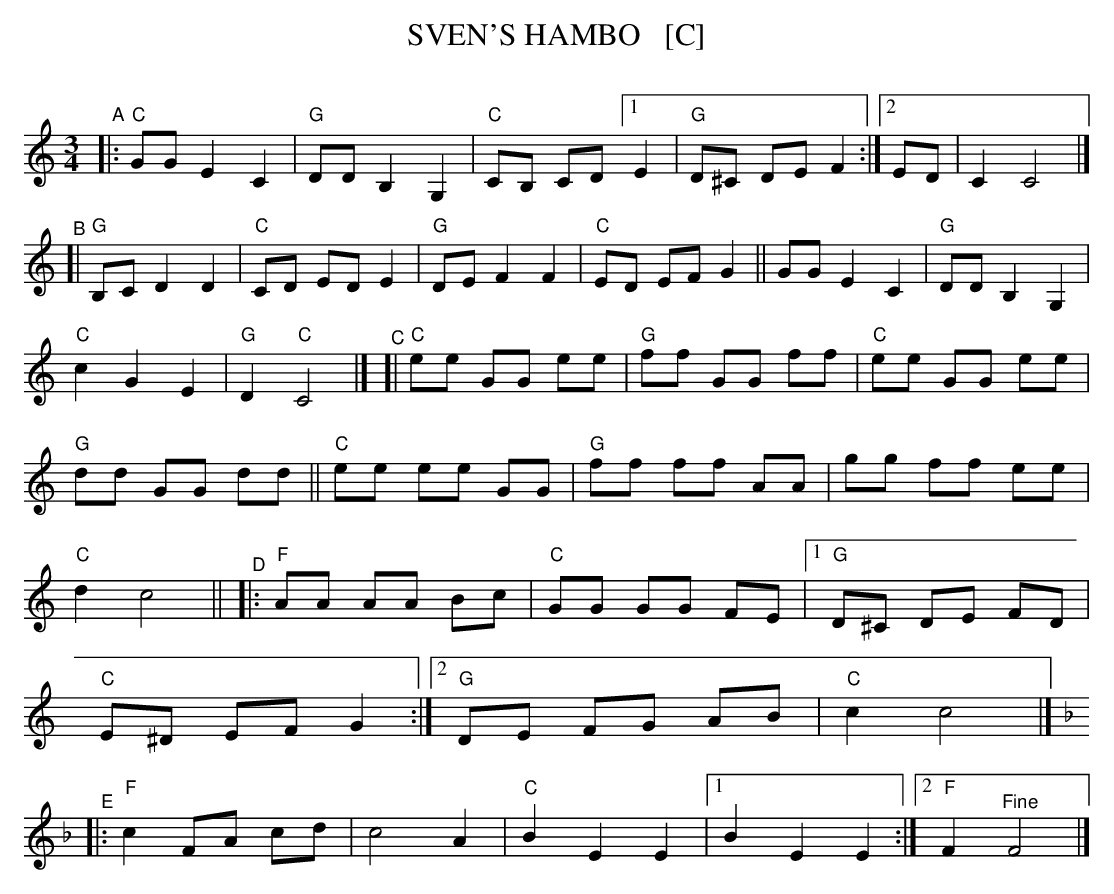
X:1
T: SVEN'S HAMBO   [C]
C: % Viola Turpeinen
M: 3/4
L: 1/8
K: C
"^A"|:\
"C"GG E2 C2 | "G"DD B,2 G,2 | "C"CB, CD [1 E2 |"G"D^C DE F2 :|[2 ED | C2 C4 |]
"^B"[|\
"G"B,C D2 D2 | "C"CD ED   E2 | "G"DE F2 F2 | "C"ED EF G2 ||\
   GG  E2 C2 | "G"DD B,2 G,2 | "C"c2 G2 E2 | "G"D2 "C"C4 |]
"^C"[|\
"C"ee GG ee | "G"ff GG ff | "C"ee GG ee | "G"dd GG dd ||\
"C"ee ee GG | "G"ff ff AA |    gg ff ee | "C"d2 c4 ||
"^D"|:\
"F"AA AA Bc | "C"GG GG FE |[1 "G"D^C DE FD | "C"E^D EF G2 :|[2 "G"DE FG AB | "C"c2 c4 |]
[K:F]\
"^E"|:\
"F"c2 FA cd | c4 A2 | "C"B2 E2 E2 |[1 B2 E2 E2 :|[2 "F"F2 "^Fine"F4 |]
